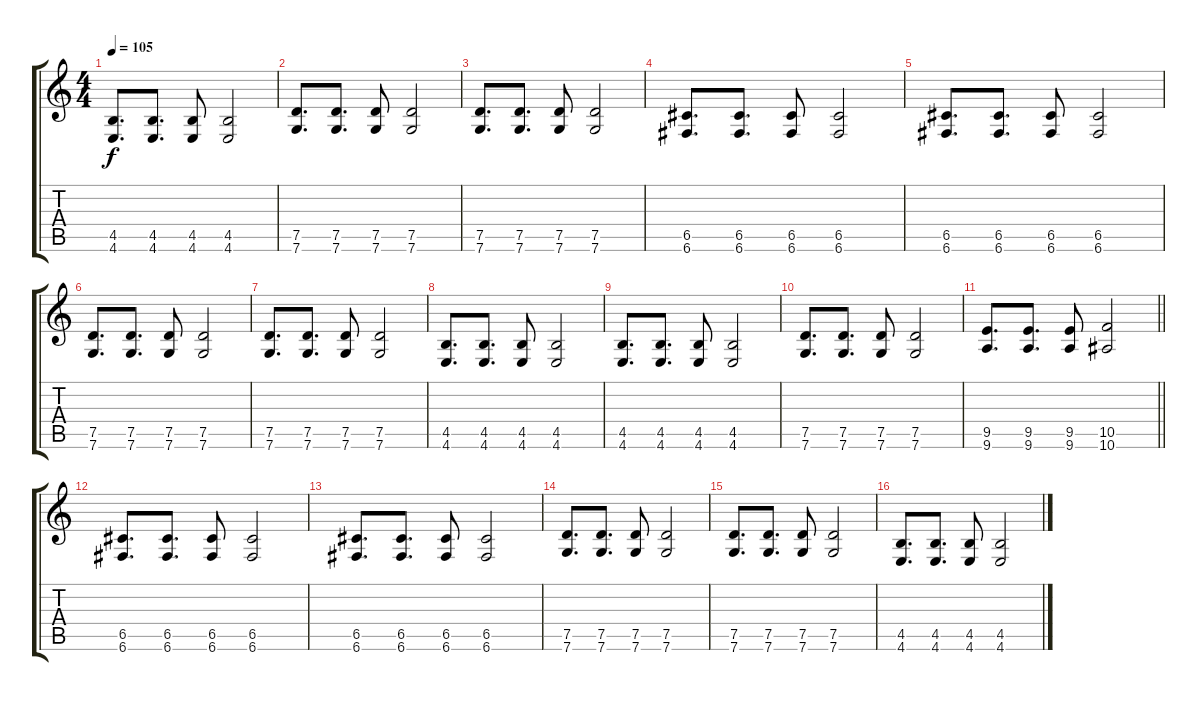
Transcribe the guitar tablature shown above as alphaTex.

\track "" {instrument distortionguitar}
\staff {score tabs}
\tuning (D4 A3 F3 C3 G2 C2) {hide}
\ts (4 4)
\tempo 105
\clef g2
\ks c
(4.5 4.6).8{d dy f} (4.5 4.6).8{d} (4.5 4.6).8 (4.5 4.6).2 |
(7.5 7.6).8{d} (7.5 7.6).8{d} (7.5 7.6).8 (7.5 7.6).2 |
(7.5 7.6).8{d} (7.5 7.6).8{d} (7.5 7.6).8 (7.5 7.6).2 |
(6.5 6.6).8{d} (6.5 6.6).8{d} (6.5 6.6).8 (6.5 6.6).2 |
(6.5 6.6).8{d} (6.5 6.6).8{d} (6.5 6.6).8 (6.5 6.6).2 |
(7.5 7.6).8{d} (7.5 7.6).8{d} (7.5 7.6).8 (7.5 7.6).2 |
(7.5 7.6).8{d} (7.5 7.6).8{d} (7.5 7.6).8 (7.5 7.6).2 |
(4.5 4.6).8{d} (4.5 4.6).8{d} (4.5 4.6).8 (4.5 4.6).2 |
(4.5 4.6).8{d} (4.5 4.6).8{d} (4.5 4.6).8 (4.5 4.6).2 |
(7.5 7.6).8{d} (7.5 7.6).8{d} (7.5 7.6).8 (7.5 7.6).2 |
\barLineRight lightlight
(9.5 9.6).8{d} (9.5 9.6).8{d} (9.5 9.6).8 (10.5 10.6).2 |
\section ("" "")
(6.5 6.6).8{d} (6.5 6.6).8{d} (6.5 6.6).8 (6.5 6.6).2 |
(6.5 6.6).8{d} (6.5 6.6).8{d} (6.5 6.6).8 (6.5 6.6).2 |
(7.5 7.6).8{d} (7.5 7.6).8{d} (7.5 7.6).8 (7.5 7.6).2 |
(7.5 7.6).8{d} (7.5 7.6).8{d} (7.5 7.6).8 (7.5 7.6).2 |
(4.5 4.6).8{d} (4.5 4.6).8{d} (4.5 4.6).8 (4.5 4.6).2
